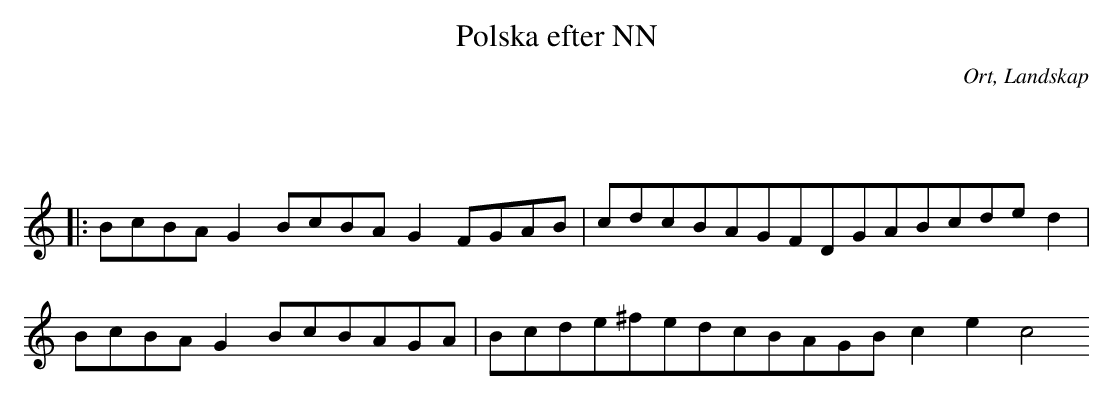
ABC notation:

X:1
T:Polska efter NN
O:Ort, Landskap
M:4/4
L:1/8
K:C
|:
BcBAG2BcBAG2FGAB|cdcBAGFDGABcded2|
BcBAG2BcBAGA|Bcde^fedcBAGBc2e2c4
:|
